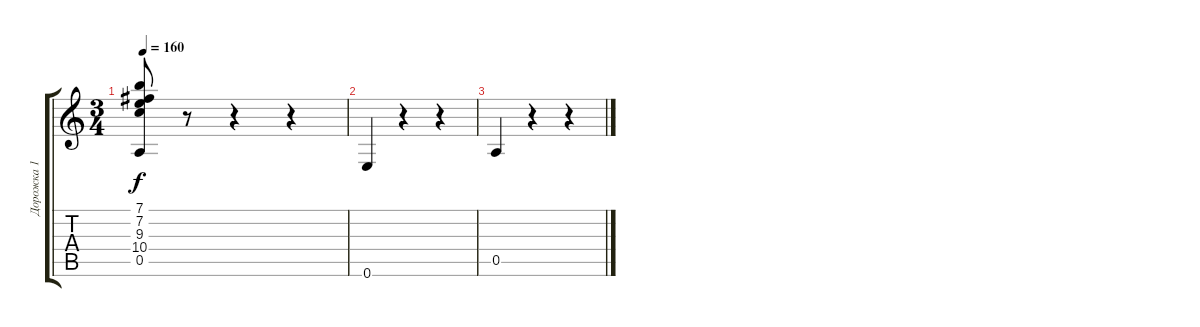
\track ("Дорожка 1" "Дорожка 1") {instrument acousticguitarnylon}
\staff {score tabs}
\tuning (E4 B3 G3 D3 A2 E2) {hide}
\ts (3 4)
\tempo 160
\clef g2
\ks c
(7.1 7.2 9.3 10.4 0.5).8{dy f} r.8 r.4 r.4 |
0.6.4 r.4 r.4 |
0.5.4 r.4 r.4
